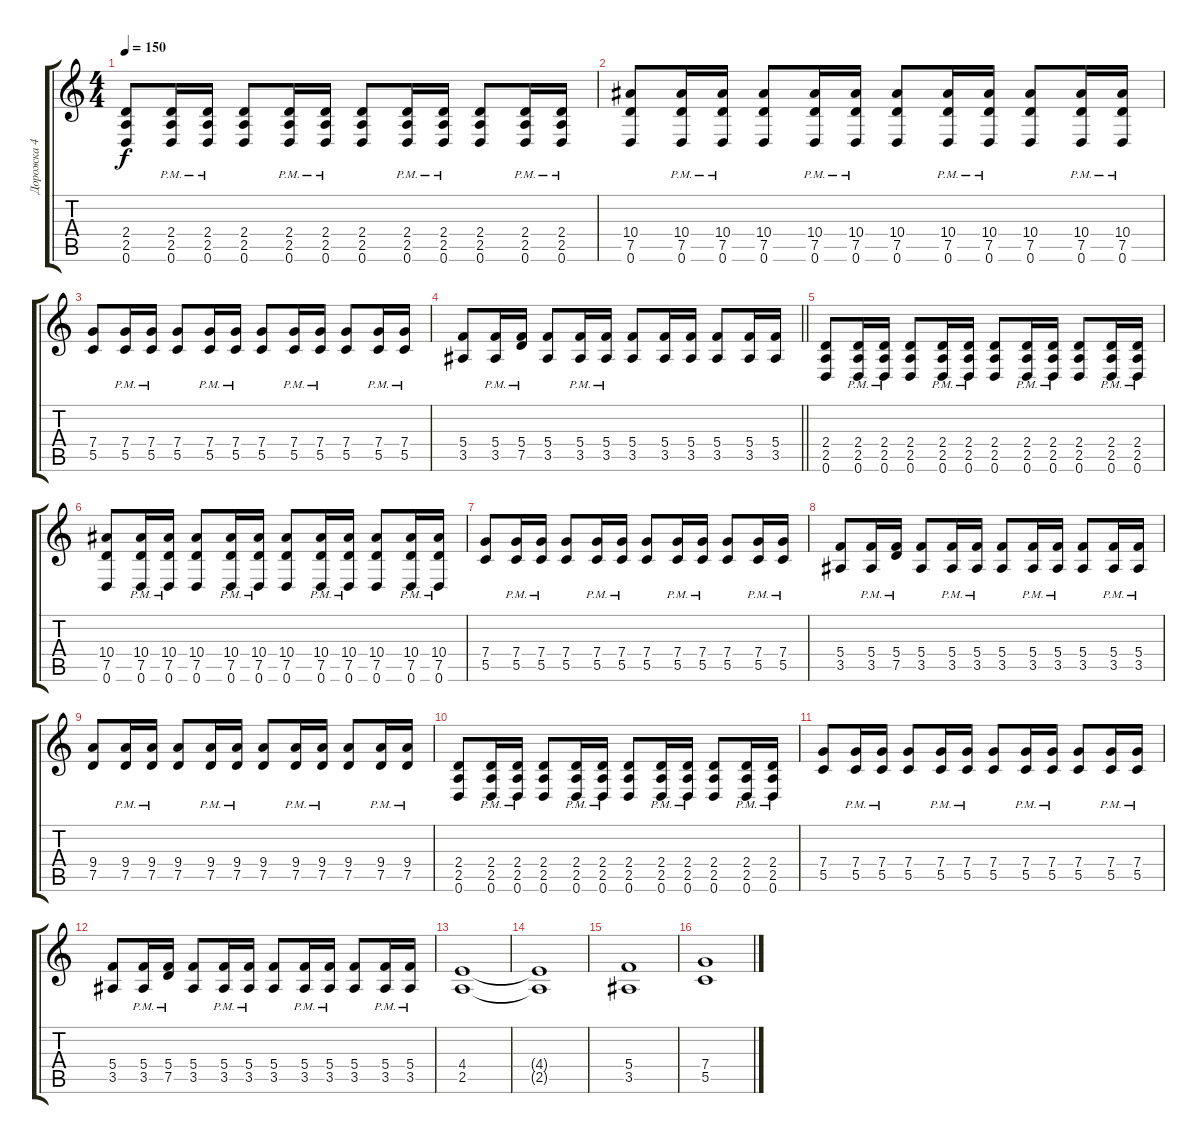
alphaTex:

\track ("Дорожка 4" "Дорожка 4") {instrument distortionguitar}
\staff {score tabs}
\tuning (D4 A3 F3 C3 G2 D2) {hide}
\ts (4 4)
\tempo 150
\clef g2
\ks c
(2.4 2.5 0.6).8{dy f} (2.4{pm} 2.5{pm} 0.6{pm}).16 (2.4{pm} 2.5{pm} 0.6{pm}).16 (2.4 2.5 0.6).8 (2.4{pm} 2.5{pm} 0.6{pm}).16 (2.4{pm} 2.5{pm} 0.6{pm}).16 (2.4 2.5 0.6).8 (2.4{pm} 2.5{pm} 0.6{pm}).16 (2.4{pm} 2.5{pm} 0.6{pm}).16 (2.4 2.5 0.6).8 (2.4{pm} 2.5{pm} 0.6{pm}).16 (2.4{pm} 2.5{pm} 0.6{pm}).16 |
(10.4 7.5 0.6).8 (10.4{pm} 7.5{pm} 0.6{pm}).16 (10.4{pm} 7.5{pm} 0.6{pm}).16 (10.4 7.5 0.6).8 (10.4{pm} 7.5{pm} 0.6{pm}).16 (10.4{pm} 7.5{pm} 0.6{pm}).16 (10.4 7.5 0.6).8 (10.4{pm} 7.5{pm} 0.6{pm}).16 (10.4{pm} 7.5{pm} 0.6{pm}).16 (10.4 7.5 0.6).8 (10.4{pm} 7.5{pm} 0.6{pm}).16 (10.4{pm} 7.5{pm} 0.6{pm}).16 |
(7.4 5.5).8 (7.4{pm} 5.5{pm}).16 (7.4{pm} 5.5{pm}).16 (7.4 5.5).8 (7.4{pm} 5.5{pm}).16 (7.4{pm} 5.5{pm}).16 (7.4 5.5).8 (7.4{pm} 5.5{pm}).16 (7.4{pm} 5.5{pm}).16 (7.4 5.5).8 (7.4{pm} 5.5{pm}).16 (7.4{pm} 5.5{pm}).16 |
\barLineRight lightlight
(5.4 3.5).8 (5.4{pm} 3.5{pm}).16 (5.4{pm} 7.5{pm}).16 (5.4 3.5).8 (5.4{pm} 3.5{pm}).16 (5.4{pm} 3.5{pm}).16 (5.4 3.5).8 (5.4 3.5).16 (5.4 3.5).16 (5.4 3.5).8 (5.4 3.5).16 (5.4 3.5).16 |
(2.4 2.5 0.6).8 (2.4{pm} 2.5{pm} 0.6{pm}).16 (2.4{pm} 2.5{pm} 0.6{pm}).16 (2.4 2.5 0.6).8 (2.4{pm} 2.5{pm} 0.6{pm}).16 (2.4{pm} 2.5{pm} 0.6{pm}).16 (2.4 2.5 0.6).8 (2.4{pm} 2.5{pm} 0.6{pm}).16 (2.4{pm} 2.5{pm} 0.6{pm}).16 (2.4 2.5 0.6).8 (2.4{pm} 2.5{pm} 0.6{pm}).16 (2.4{pm} 2.5{pm} 0.6{pm}).16 |
(10.4 7.5 0.6).8 (10.4{pm} 7.5{pm} 0.6{pm}).16 (10.4{pm} 7.5{pm} 0.6{pm}).16 (10.4 7.5 0.6).8 (10.4{pm} 7.5{pm} 0.6{pm}).16 (10.4{pm} 7.5{pm} 0.6{pm}).16 (10.4 7.5 0.6).8 (10.4{pm} 7.5{pm} 0.6{pm}).16 (10.4{pm} 7.5{pm} 0.6{pm}).16 (10.4 7.5 0.6).8 (10.4{pm} 7.5{pm} 0.6{pm}).16 (10.4{pm} 7.5{pm} 0.6{pm}).16 |
(7.4 5.5).8 (7.4{pm} 5.5{pm}).16 (7.4{pm} 5.5{pm}).16 (7.4 5.5).8 (7.4{pm} 5.5{pm}).16 (7.4{pm} 5.5{pm}).16 (7.4 5.5).8 (7.4{pm} 5.5{pm}).16 (7.4{pm} 5.5{pm}).16 (7.4 5.5).8 (7.4{pm} 5.5{pm}).16 (7.4{pm} 5.5{pm}).16 |
(5.4 3.5).8 (5.4{pm} 3.5{pm}).16 (5.4{pm} 7.5{pm}).16 (5.4 3.5).8 (5.4{pm} 3.5{pm}).16 (5.4{pm} 3.5{pm}).16 (5.4 3.5).8 (5.4{pm} 3.5{pm}).16 (5.4{pm} 3.5{pm}).16 (5.4 3.5).8 (5.4{pm} 3.5{pm}).16 (5.4{pm} 3.5{pm}).16 |
(9.4 7.5).8 (9.4{pm} 7.5{pm}).16 (9.4{pm} 7.5{pm}).16 (9.4 7.5).8 (9.4{pm} 7.5{pm}).16 (9.4{pm} 7.5{pm}).16 (9.4 7.5).8 (9.4{pm} 7.5{pm}).16 (9.4{pm} 7.5{pm}).16 (9.4 7.5).8 (9.4{pm} 7.5{pm}).16 (9.4{pm} 7.5{pm}).16 |
(2.4 2.5 0.6).8 (2.4{pm} 2.5{pm} 0.6{pm}).16 (2.4{pm} 2.5{pm} 0.6{pm}).16 (2.4 2.5 0.6).8 (2.4{pm} 2.5{pm} 0.6{pm}).16 (2.4{pm} 2.5{pm} 0.6{pm}).16 (2.4 2.5 0.6).8 (2.4{pm} 2.5{pm} 0.6{pm}).16 (2.4{pm} 2.5{pm} 0.6{pm}).16 (2.4 2.5 0.6).8 (2.4{pm} 2.5{pm} 0.6{pm}).16 (2.4{pm} 2.5{pm} 0.6{pm}).16 |
(7.4 5.5).8 (7.4{pm} 5.5{pm}).16 (7.4{pm} 5.5{pm}).16 (7.4 5.5).8 (7.4{pm} 5.5{pm}).16 (7.4{pm} 5.5{pm}).16 (7.4 5.5).8 (7.4{pm} 5.5{pm}).16 (7.4{pm} 5.5{pm}).16 (7.4 5.5).8 (7.4{pm} 5.5{pm}).16 (7.4{pm} 5.5{pm}).16 |
(5.4 3.5).8 (5.4{pm} 3.5{pm}).16 (5.4{pm} 7.5{pm}).16 (5.4 3.5).8 (5.4{pm} 3.5{pm}).16 (5.4{pm} 3.5{pm}).16 (5.4 3.5).8 (5.4{pm} 3.5{pm}).16 (5.4{pm} 3.5{pm}).16 (5.4 3.5).8 (5.4{pm} 3.5{pm}).16 (5.4{pm} 3.5{pm}).16 |
(4.4 2.5).1 |
(4.4{t} 2.5{t}).1 |
(5.4 3.5).1 |
(7.4 5.5).1
